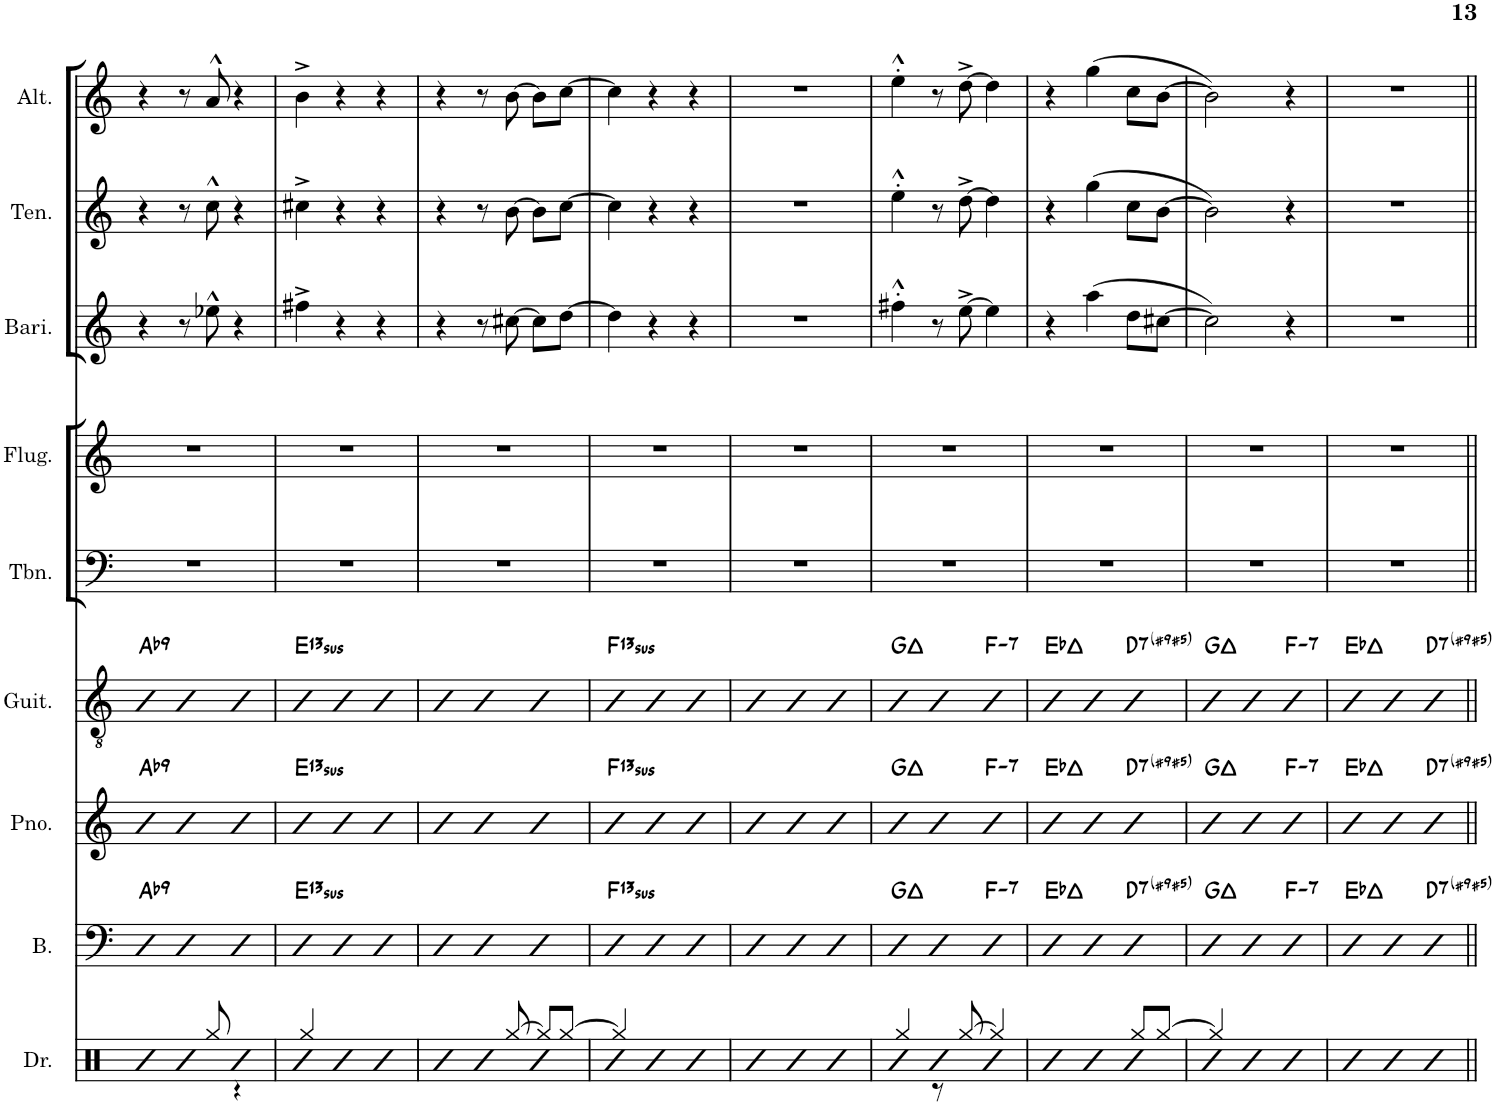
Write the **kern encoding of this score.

**kern	**kern	**harte	**kern	**harte	**kern	**harte	**kern	**kern	**kern	**kern	**kern
*part9	*part8	*part8	*part7	*part7	*part6	*part6	*part5	*part4	*part3	*part2	*part1
*staff9	*staff8	*	*staff7	*	*staff6	*	*staff5	*staff4	*staff3	*staff2	*staff1
*I"Drums	*I"Bass	*	*I"Piano	*	*I"Guitar	*	*I"Trombone	*I"Flugelhorn	*I"Baritone	*I"Tenor	*I"Alto
*I'Dr.	*I'B.	*	*I'Pno.	*	*I'Guit.	*	*I'Tbn.	*I'Flug.	*I'Bari.	*I'Ten.	*I'Alt.
!!LO:PB:g=z
*clefX	*clefF4	*	*clefG2	*	*clefGv2	*	*clefF4	*clefG2	*clefG2	*clefG2	*clefG2
*	*Trd7c12	*	*	*	*Trd7c12	*	*	*Trd1c2	*Trd12c21	*Trd8c14	*Trd5c9
*k[]	*k[]	*	*k[]	*	*k[]	*	*k[]	*k[]	*k[]	*k[]	*k[]
*M3/4	*M3/4	*	*M3/4	*	*M3/4	*	*M3/4	*M3/4	*M3/4	*M3/4	*M3/4
=93	=93	=93	=93	=93	=93	=93	=93	=93	=93	=93	=93
*^	*	*	*	*	*	*	*	*	*	*	*
!	!	!	!LO:H:kt=9	!	!LO:H:kt=9	!	!LO:H:kt=9	!	!	!	!	!
4R	4.ryy	4D	Ab:9	4bn	Ab:9	4bbn	Ab:9	2.r	2.r	4r	4r	4r
4R	.	4D	.	4b	.	4bb	.	.	.	8r	8r	8r
.	8Rgg/	.	.	.	.	.	.	.	.	8ee-X^^\	8cc^^\	8a^^/
4R	4r	4D	.	4b	.	4bb	.	.	.	4r	4r	4r
=94	=94	=94	=94	=94	=94	=94	=94	=94	=94	=94	=94	=94
!	!	!	!LO:H:kt=13sus	!	!LO:H:kt=13sus	!	!LO:H:kt=13sus	!	!	!	!	!
4R	4Rgg/	4Dn	E:sus4(7,9,11,13)	4b	E:sus4(7,9,11,13)	4bb	E:sus4(7,9,11,13)	2.r	2.r	4ff#X^\	4cc#X^\	4b^\
4R	2ryy	4D	.	4b	.	4bb	.	.	.	4r	4r	4r
4R	.	4D	.	4b	.	4bb	.	.	.	4r	4r	4r
=95	=95	=95	=95	=95	=95	=95	=95	=95	=95	=95	=95	=95
4R	4.ryy	4D	.	4b	.	4bb	.	2.r	2.r	4r	4r	4r
4R	.	4D	.	4b	.	4bb	.	.	.	8r	8r	8r
.	[8Rgg/	.	.	.	.	.	.	.	.	[8cc#X\	[8b\	[8b\
4R	8Rgg/L]	4D	.	4b	.	4bb	.	.	.	8cc#\L]	8b\L]	8b\L]
.	[8Rgg/J	.	.	.	.	.	.	.	.	[8dd\J	[8cc\J	[8cc\J
=96	=96	=96	=96	=96	=96	=96	=96	=96	=96	=96	=96	=96
!	!	!	!LO:H:kt=13sus	!	!LO:H:kt=13sus	!	!LO:H:kt=13sus	!	!	!	!	!
4R	4Rgg/]	4D	F:sus4(7,9,11,13)	4bn	F:sus4(7,9,11,13)	4bbn	F:sus4(7,9,11,13)	2.r	2.r	4dd\]	4cc\]	4cc\]
4R	2ryy	4D	.	4b	.	4bb	.	.	.	4r	4r	4r
4R	.	4D	.	4b	.	4bb	.	.	.	4r	4r	4r
*v	*v	*	*	*	*	*	*	*	*	*	*	*
=97	=97	=97	=97	=97	=97	=97	=97	=97	=97	=97	=97
4R	4D	.	4b	.	4bb	.	2.r	2.r	2.r	2.r	2.r
4R	4D	.	4b	.	4bb	.	.	.	.	.	.
4R	4D	.	4b	.	4bb	.	.	.	.	.	.
=98	=98	=98	=98	=98	=98	=98	=98	=98	=98	=98	=98
*^	*	*	*	*	*	*	*	*	*	*	*
4R	4Rgg/	4D	G:maj	4b	G:maj	4bb	G:maj	2.r	2.r	4ff#X'^^\	4ee'^^\	4ee'^^\
4R	8r	4D	.	4b	.	4bb	.	.	.	8r	8r	8r
.	[8Rgg/	.	.	.	.	.	.	.	.	[8ee^\	[8dd^\	[8dd^\
!	!	!	!LO:H:kt=7	!	!LO:H:kt=7	!	!LO:H:kt=7	!	!	!	!	!
4R	4Rgg/]	4D	F:min7	4b	F:min7	4bb	F:min7	.	.	4ee\]	4dd\]	4dd\]
=99	=99	=99	=99	=99	=99	=99	=99	=99	=99	=99	=99	=99
4R	2ryy	4D	Eb:maj	4bn	Eb:maj	4bbn	Eb:maj	2.r	2.r	4r	4r	4r
4R	.	4D	.	4b	.	4bb	.	.	.	(4aa\	(4gg\	(4gg\
!	!	!	!LO:H:kt=7	!	!LO:H:kt=7	!	!LO:H:kt=7	!	!	!	!	!
4R	8Rgg/L	4D	D:(3,#5,b7,#9)	4b	D:(3,#5,b7,#9)	4bb	D:(3,#5,b7,#9)	.	.	8dd\L	8cc\L	8cc\L
.	[8Rgg/J	.	.	.	.	.	.	.	.	[8cc#X\J	[8b\J	[8b\J
=100	=100	=100	=100	=100	=100	=100	=100	=100	=100	=100	=100	=100
4R	4Rgg/]	4D	G:maj	4b	G:maj	4bb	G:maj	2.r	2.r	2cc#\])	2b\])	2b\])
4R	2ryy	4D	.	4b	.	4bb	.	.	.	.	.	.
!	!	!	!LO:H:kt=7	!	!LO:H:kt=7	!	!LO:H:kt=7	!	!	!	!	!
4R	.	4D	F:min7	4b	F:min7	4bb	F:min7	.	.	4r	4r	4r
*v	*v	*	*	*	*	*	*	*	*	*	*	*
=101	=101	=101	=101	=101	=101	=101	=101	=101	=101	=101	=101
4R	4D	Eb:maj	4bn	Eb:maj	4bbn	Eb:maj	2.r	2.r	2.r	2.r	2.r
4R	4D	.	4b	.	4bb	.	.	.	.	.	.
!	!	!LO:H:kt=7	!	!LO:H:kt=7	!	!LO:H:kt=7	!	!	!	!	!
4R	4D	D:(3,#5,b7,#9)	4b	D:(3,#5,b7,#9)	4bb	D:(3,#5,b7,#9)	.	.	.	.	.
=||	=||	=||	=||	=||	=||	=||	=||	=||	=||	=||	=||
*-	*-	*-	*-	*-	*-	*-	*-	*-	*-	*-	*-
